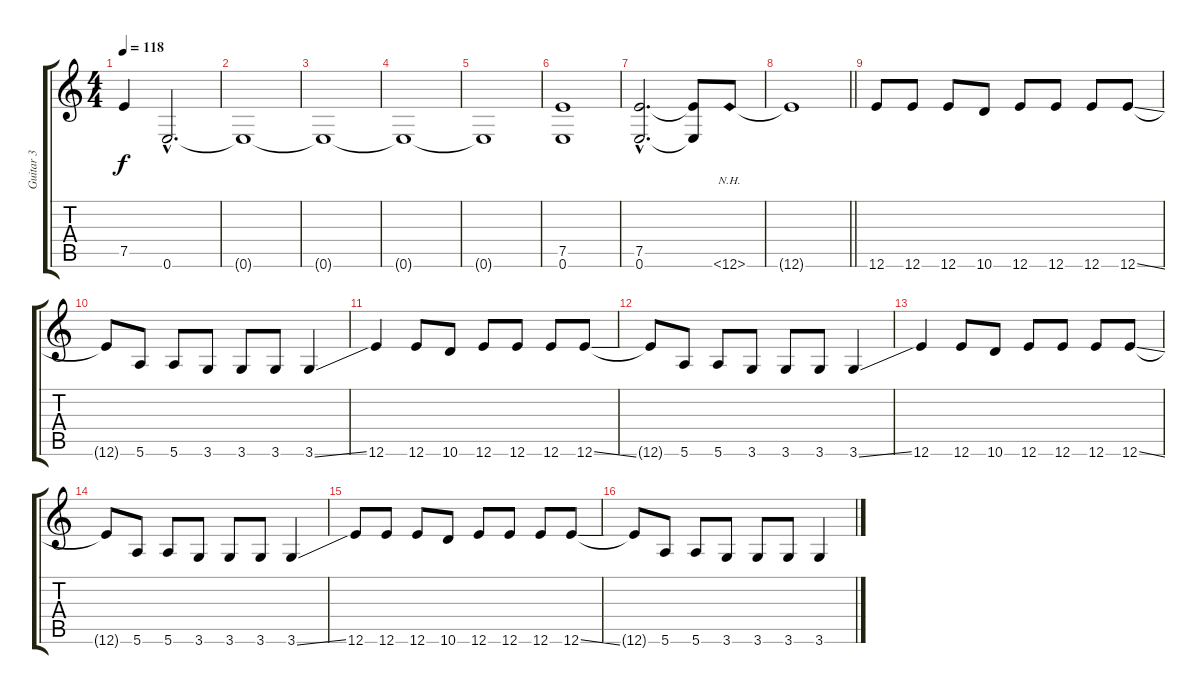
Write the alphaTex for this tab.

\track ("Guitar 3" "Guitar 3") {instrument distortionguitar}
\staff {score tabs}
\tuning (E4 B3 G3 D3 A2 E2) {hide}
\ts (4 4)
\tempo 118
\clef g2
\ks c
7.5.4{dy f} 0.6{hac}.2{d} |
0.6{t}.1 |
0.6{t}.1 |
0.6{t}.1 |
0.6{t}.1 |
(7.5 0.6).1 |
(7.5{hac} 0.6{hac}).2{d} (7.5{t} 0.6{t}).8 12.6{nh}.8 |
\barLineRight lightlight
12.6{t}.1 |
12.6.8 12.6.8 12.6.8 10.6.8 12.6.8 12.6.8 12.6.8 12.6{ss}.8 |
12.6{t}.8 5.6.8 5.6.8 3.6.8 3.6.8 3.6.8 3.6{ss}.4 |
12.6.4 12.6.8 10.6.8 12.6.8 12.6.8 12.6.8 12.6{ss}.8 |
12.6{t}.8 5.6.8 5.6.8 3.6.8 3.6.8 3.6.8 3.6{ss}.4 |
12.6.4 12.6.8 10.6.8 12.6.8 12.6.8 12.6.8 12.6{ss}.8 |
12.6{t}.8 5.6.8 5.6.8 3.6.8 3.6.8 3.6.8 3.6{ss}.4 |
12.6.8 12.6.8 12.6.8 10.6.8 12.6.8 12.6.8 12.6.8 12.6{ss}.8 |
12.6{t}.8 5.6.8 5.6.8 3.6.8 3.6.8 3.6.8 3.6{ss}.4
